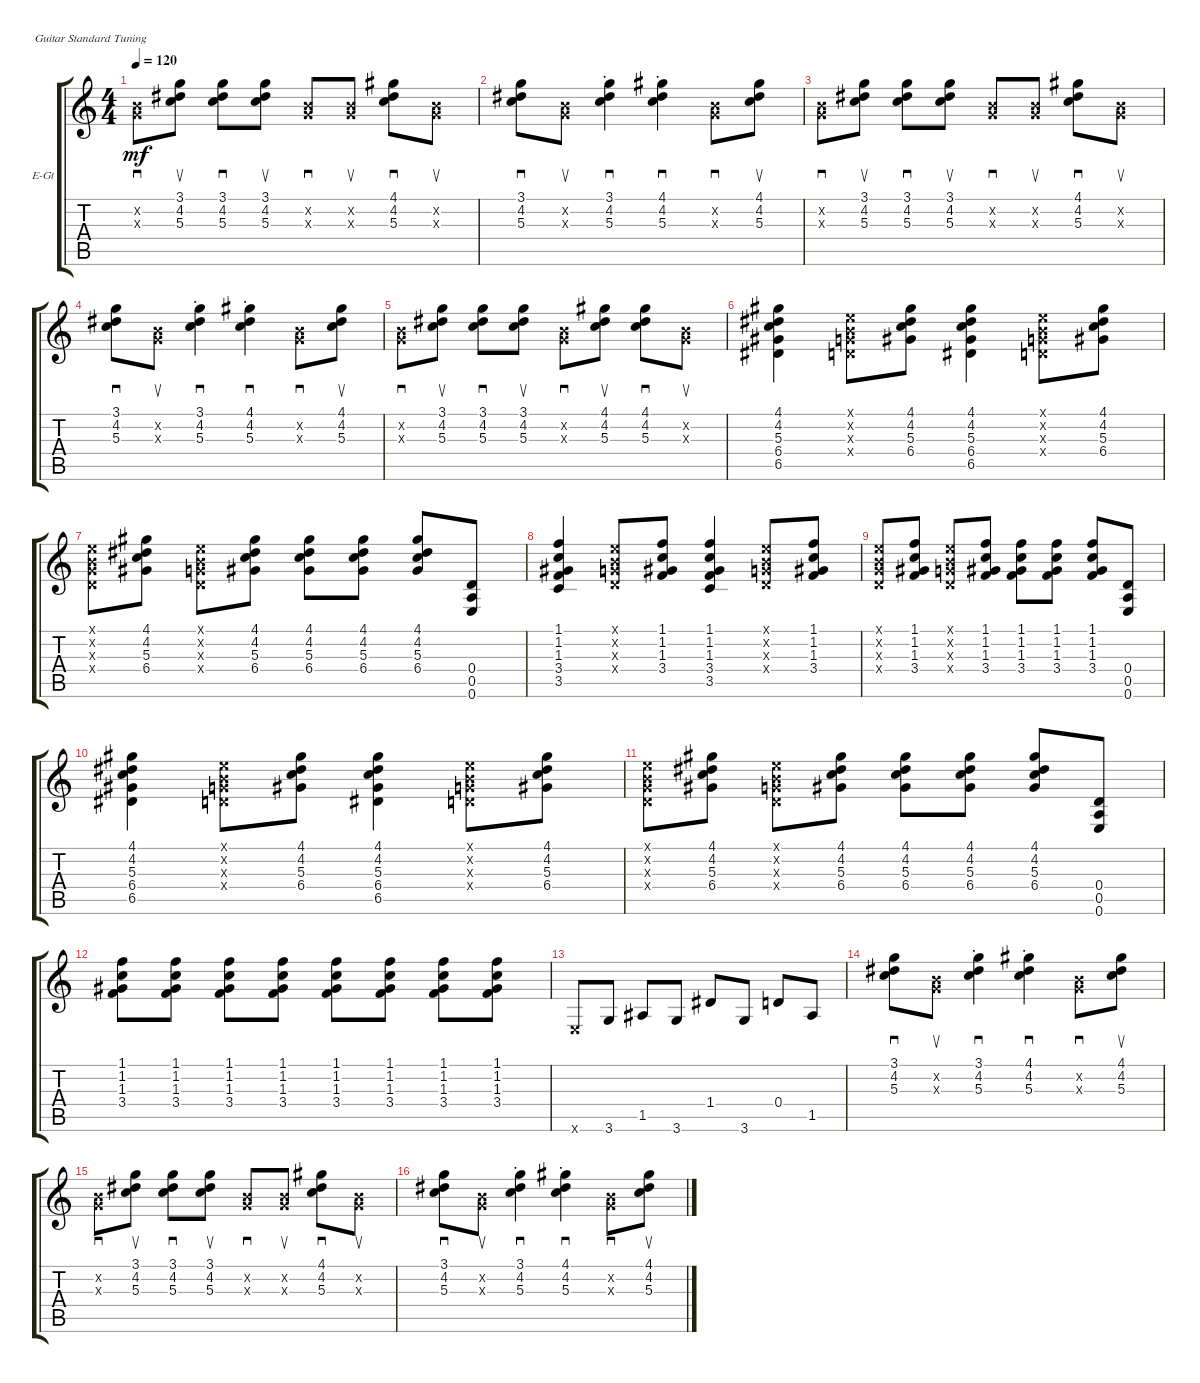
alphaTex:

\defaultSystemsLayout 4
\bracketExtendMode groupsimilarinstruments
\firstSystemTrackNameOrientation horizontal
\otherSystemsTrackNameOrientation horizontal
\track ("Electric Guitar" "E-Gt") {multiBarRest instrument electricguitarclean}
\staff {score tabs}
\tuning (E4 B3 G3 D3 A2 E2)
\ts (4 4)
\tempo 120
\clef g2
\ks c
(0.3{x} 0.2{x}).8{sd dy mf} (5.3 4.2 3.1).8{su} (3.1 4.2 5.3).8{sd} (5.3 4.2 3.1).8{su} (0.3{x} 0.2{x}).8{sd} (0.3{x} 0.2{x}).8{su} (4.1 4.2 5.3).8{sd} (0.3{x} 0.2{x}).8{su} |
(5.3 4.2 3.1).8{sd} (0.3{x} 0.2{x}).8{su} (5.3{st} 4.2{st} 3.1{st}).4{sd} (4.1{st} 4.2{st} 5.3{st}).4{sd} (0.3{x} 0.2{x}).8{sd} (4.1 4.2 5.3).8{su} |
(0.3{x} 0.2{x}).8{sd} (5.3 4.2 3.1).8{su} (3.1 4.2 5.3).8{sd} (5.3 4.2 3.1).8{su} (0.3{x} 0.2{x}).8{sd} (0.3{x} 0.2{x}).8{su} (4.1 4.2 5.3).8{sd} (0.3{x} 0.2{x}).8{su} |
(5.3 4.2 3.1).8{sd} (0.3{x} 0.2{x}).8{su} (5.3{st} 4.2{st} 3.1{st}).4{sd} (4.1{st} 4.2{st} 5.3{st}).4{sd} (0.3{x} 0.2{x}).8{sd} (4.1 4.2 5.3).8{su} |
(0.3{x} 0.2{x}).8{sd} (5.3 4.2 3.1).8{su} (3.1 4.2 5.3).8{sd} (5.3 4.2 3.1).8{su} (0.3{x} 0.2{x}).8{sd} (4.1 4.2 5.3).8{su} (4.1 4.2 5.3).8{sd} (0.3{x} 0.2{x}).8{su} |
(6.5 6.4 5.3 4.2 4.1).4 (0.4{x} 0.3{x} 0.2{x} 0.1{x}).8 (6.4 5.3 4.2 4.1).8 (6.5 6.4 5.3 4.2 4.1).4 (0.4{x} 0.3{x} 0.2{x} 0.1{x}).8 (6.4 5.3 4.2 4.1).8 |
(0.4{x} 0.3{x} 0.2{x} 0.1{x}).8 (6.4 5.3 4.2 4.1).8 (0.4{x} 0.3{x} 0.2{x} 0.1{x}).8 (6.4 5.3 4.2 4.1).8 (6.4 5.3 4.2 4.1).8 (6.4 5.3 4.2 4.1).8 (6.4 5.3 4.2 4.1).8 (0.5 0.4 0.6).8 |
(3.5 3.4 1.3 1.2 1.1).4 (0.4{x} 0.3{x} 0.2{x} 0.1{x}).8 (3.4 1.3 1.2 1.1).8 (3.5 3.4 1.3 1.2 1.1).4 (0.4{x} 0.3{x} 0.2{x} 0.1{x}).8 (3.4 1.3 1.2 1.1).8 |
(0.4{x} 0.3{x} 0.2{x} 0.1{x}).8 (3.4 1.3 1.2 1.1).8 (0.4{x} 0.3{x} 0.2{x} 0.1{x}).8 (3.4 1.3 1.2 1.1).8 (3.4 1.3 1.2 1.1).8 (3.4 1.3 1.2 1.1).8 (3.4 1.3 1.2 1.1).8 (0.6 0.5 0.4).8 |
(6.5 6.4 5.3 4.2 4.1).4 (0.4{x} 0.3{x} 0.2{x} 0.1{x}).8 (6.4 5.3 4.2 4.1).8 (6.5 6.4 5.3 4.2 4.1).4 (0.4{x} 0.3{x} 0.2{x} 0.1{x}).8 (6.4 5.3 4.2 4.1).8 |
(0.4{x} 0.3{x} 0.2{x} 0.1{x}).8 (6.4 5.3 4.2 4.1).8 (0.4{x} 0.3{x} 0.2{x} 0.1{x}).8 (6.4 5.3 4.2 4.1).8 (6.4 5.3 4.2 4.1).8 (6.4 5.3 4.2 4.1).8 (6.4 5.3 4.2 4.1).8 (0.6 0.5 0.4).8 |
(3.4 1.3 1.2 1.1).8 (3.4 1.3 1.2 1.1).8 (3.4 1.3 1.2 1.1).8 (3.4 1.3 1.2 1.1).8 (3.4 1.3 1.2 1.1).8 (3.4 1.3 1.2 1.1).8 (3.4 1.3 1.2 1.1).8 (3.4 1.3 1.2 1.1).8 |
0.6{x}.8 3.6.8 1.5.8 3.6.8 1.4.8 3.6.8 0.4.8 1.5.8 |
(5.3 4.2 3.1).8{sd} (0.3{x} 0.2{x}).8{su} (5.3{st} 4.2{st} 3.1{st}).4{sd} (4.1{st} 4.2{st} 5.3{st}).4{sd} (0.3{x} 0.2{x}).8{sd} (4.1 4.2 5.3).8{su} |
(0.3{x} 0.2{x}).8{sd} (5.3 4.2 3.1).8{su} (3.1 4.2 5.3).8{sd} (5.3 4.2 3.1).8{su} (0.3{x} 0.2{x}).8{sd} (0.3{x} 0.2{x}).8{su} (4.1 4.2 5.3).8{sd} (0.3{x} 0.2{x}).8{su} |
(5.3 4.2 3.1).8{sd} (0.3{x} 0.2{x}).8{su} (5.3{st} 4.2{st} 3.1{st}).4{sd} (4.1{st} 4.2{st} 5.3{st}).4{sd} (0.3{x} 0.2{x}).8{sd} (4.1 4.2 5.3).8{su}
